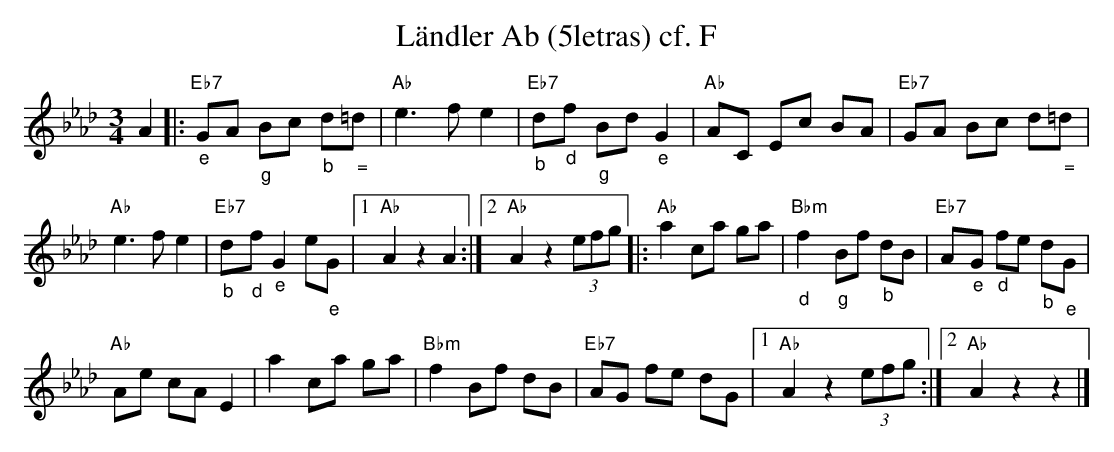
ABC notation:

X:1
T:L\"andler Ab (5letras) cf. F
M:3/4
L:1/8
K:Abmaj%%MIDI gchordon
A2 |: "Eb7""_e"GA "_g"Bc "_b"d"_ ="=d | "Ab"e3fe2 | "Eb7""_b"d"_d"f "_g"Bd"_e"G2 | "Ab"AC Ec BA | "Eb7"GA Bc d"_ ="=d |
"Ab"e3fe2 | "Eb7""_b"d"_d"f "_e"G2e"_e"G |1 "Ab"A2z2A2 :|2 "Ab"A2z2 (3efg |: "Ab"a2 ca ga | "Bbm""_d"f2 "_g"Bf "_b"dB | "Eb7"A"_e"G "_d"fe "_b"d"_e"G |
"Ab"Ae cAE2 | a2ca ga | "Bbm"f2Bf dB | "Eb7"AG fe dG |1 "Ab"A2z2 (3efg :|2 "Ab"A2z2z2 |]
